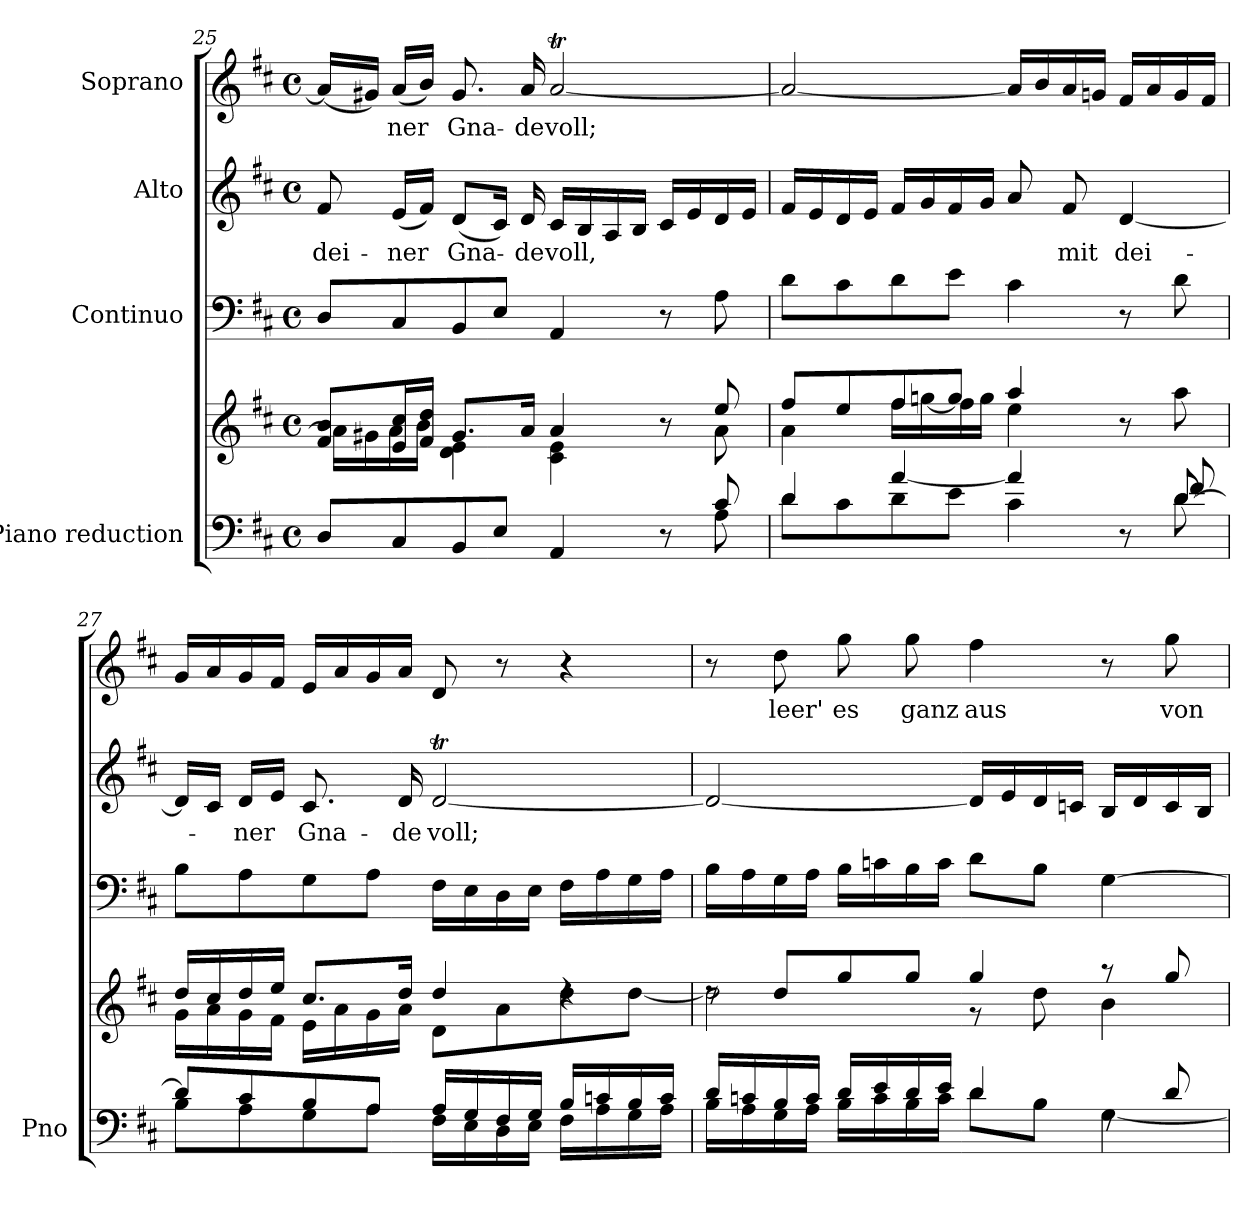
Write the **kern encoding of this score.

**kern	**kern	**kern	**kern	**text	**kern	**text
*part4	*part4	*part3	*part2	*part2	*part1	*part1
*staff5	*staff4	*staff3	*staff2	*staff2	*staff1	*staff1
*I"Piano reduction	*	*I"Continuo	*I"Alto	*	*I"Soprano	*
*I'Pno	*	*	*	*	*	*
*clefF4	*clefG2	*clefF4	*clefG2	*	*clefG2	*
*k[f#c#]	*k[f#c#]	*k[f#c#]	*k[f#c#]	*	*k[f#c#]	*
*M4/4	*M4/4	*M4/4	*M4/4	*	*M4/4	*
*met(c)	*met(c)	*met(c)	*met(c)	*	*met(c)	*
=25	=25	=25	=25	=25	=25	=25
*^	*^	*	*	*	*	*
!	!	!	!	!	!	!LO:LY:b	!	!
8D/L	2ryy	8f#/ 8b/L	16a\LL]	8D/L	8f#/	dei-	(<16a/LL]	.
.	.	.	16g#X\	.	.	.	16g#X/JJ)	.
!	!	!	!	!	!	!LO:LY:b	!	!LO:LY:b
8C#/	.	16e/ 16cc#/L	16a\	8C#/	(<16e/LL	-ner	(<16a/LL	-ner
.	.	16f#/ 16dd/JJ	16b\JJ	.	16f#/JJ)	.	16b/JJ)	.
!	!	!	!	!	!	!LO:LY:b	!	!LO:LY:b
8BB/	.	8.g#/L	4d\ 4e\	8BB/	(<8d/L	Gna-	8.g#/	Gna-
8E/J	.	.	.	8E/J	16c#/Jk)	.	.	.
!	!	!	!	!	!	!LO:LY:b	!	!LO:LY:b
.	.	16a/Jk	.	.	16d/	-de	16a/	-de
!	!	!	!	!	!	!LO:LY:b	!	!LO:LY:b
4AA/	4ryy	4a/	4c#\ 4e\	4AA/	16c#/LL	voll,	[2aT/	voll;
.	.	.	.	.	16B/	.	.	.
.	.	.	.	.	16A/	.	.	.
.	.	.	.	.	16B/JJ	.	.	.
8r	8ryy	8r	8ryy	8r	16c#/LL	.	.	.
.	.	.	.	.	16e/	.	.	.
8c#/	8A\	8ee/	8a\	8A\	16d/	.	.	.
.	.	.	.	.	16e/JJ	.	.	.
!!LO:LB:g=z
=26	=26	=26	=26	=26	=26	=26	=26	=26
*	*^	*	*	*	*	*	*	*
2..ryy	4d/	8d\L	8ff#/L	4a\	8d\L	16f#/LL	.	2a/_	.
.	.	.	.	.	.	16e/	.	.	.
.	.	8c#\	8ee/	.	8c#\	16d/	.	.	.
.	.	.	.	.	.	16e/JJ	.	.	.
.	[4a/	8d\	8ff#/	16ff#\LL	8d\	16f#/LL	.	.	.
.	.	.	.	[16ggn\	.	16g/	.	.	.
.	.	8e\J	8gg/J]	16ff#\	8e\J	16f#/	.	.	.
.	.	.	.	16gg\JJ	.	16g/JJ	.	.	.
.	4a/]	4c#\	4aa/	4ee\	4c#\	8a/	.	16a/LL]	.
.	.	.	.	.	.	.	.	16b/	.
!	!	!	!	!	!	!	!LO:LY:b	!	!
.	.	.	.	.	.	8f#/	mit	16a/	.
.	.	.	.	.	.	.	.	16gn/JJ	.
!	!	!	!	!	!	!	!LO:LY:b	!	!
.	8r	8ryy	8r	8ryy	8r	[4d/	dei-	16f#/LL	.
.	.	.	.	.	.	.	.	16a/	.
[8d/	8f#/	8d\	8aa\	8ryy	8d\	.	.	16g/	.
.	.	.	.	.	.	.	.	16f#/JJ	.
*	*v	*v	*	*	*	*	*	*	*
=27	=27	=27	=27	=27	=27	=27	=27	=27
8d/L]	8B\L	16dd/LL	16g\LL	8B\L	16d/LL]	.	16g/LL	.
.	.	16cc#/	16a\	.	16c#/JJ	.	16a/	.
!	!	!	!	!	!	!LO:LY:b	!	!
8c#/	8A\	16dd/	16g\	8A\	16d/LL	-ner	16g/	.
.	.	16ee/JJ	16f#\JJ	.	16e/JJ	.	16f#/JJ	.
!	!	!	!	!	!	!LO:LY:b	!	!
8B/	8G\	8.cc#/L	16e\LL	8G\	8.c#/	Gna-	16e/LL	.
.	.	.	16a\	.	.	.	16a/	.
8A/J	8A\J	.	16g\	8A\J	.	.	16g/	.
!	!	!	!	!	!	!LO:LY:b	!	!
.	.	16dd/Jk	16a\JJ	.	16d/	-de	16a/JJ	.
!	!	!	!	!	!	!LO:LY:b	!	!
16A/LL	16F#\LL	4dd/	8d\L	16F#\LL	[2dT/	voll;	8d/	.
16G/	16E\	.	.	16E\	.	.	.	.
16F#/	16D\	.	8a\	16D\	.	.	8r	.
16G/JJ	16E\JJ	.	.	16E\JJ	.	.	.	.
16B/LL	16F#\LL	4rdd	8dd\	16F#\LL	.	.	4r	.
16cn/	16A\	.	.	16A\	.	.	.	.
16B/	16G\	.	[8dd\J	16G\	.	.	.	.
16c/JJ	16A\JJ	.	.	16A\JJ	.	.	.	.
=28	=28	=28	=28	=28	=28	=28	=28	=28
16d/LL	16B\LL	8rdd	2dd\]	16B\LL	2d/_	.	8r	.
16cn/	16A\	.	.	16A\	.	.	.	.
!	!	!	!	!	!	!	!	!LO:LY:b
16B/	16G\	8dd/L	.	16G\	.	.	8dd\	leer'
16c/JJ	16A\JJ	.	.	16A\JJ	.	.	.	.
!	!	!	!	!	!	!	!	!LO:LY:b
16d/LL	16B\LL	8gg/	.	16B\LL	.	.	8gg\	es
16e/	16c\	.	.	16cn\	.	.	.	.
!	!	!	!	!	!	!	!	!LO:LY:b
16d/	16B\	8gg/J	.	16B\	.	.	8gg\	ganz
16e/JJ	16c\JJ	.	.	16c\JJ	.	.	.	.
!	!	!	!	!	!	!	!	!LO:LY:b
4d/	8d\L	4gg/	8r	8d\L	16d/LL]	.	4ff#\	aus
.	.	.	.	.	16e/	.	.	.
.	8B\J	.	8dd\	8B\J	16d/	.	.	.
.	.	.	.	.	16cn/JJ	.	.	.
8rF	[4G\	8r	4b\	[4G\	16B/LL	.	8r	.
.	.	.	.	.	16d/	.	.	.
!	!	!	!	!	!	!	!	!LO:LY:b
8d/	.	8gg/	.	.	16c/	.	8gg\	von
.	.	.	.	.	16B/JJ	.	.	.
*v	*v	*	*	*	*	*	*	*
*	*v	*v	*	*	*	*	*
=	=	=	=	=	=	=
*-	*-	*-	*-	*-	*-	*-
